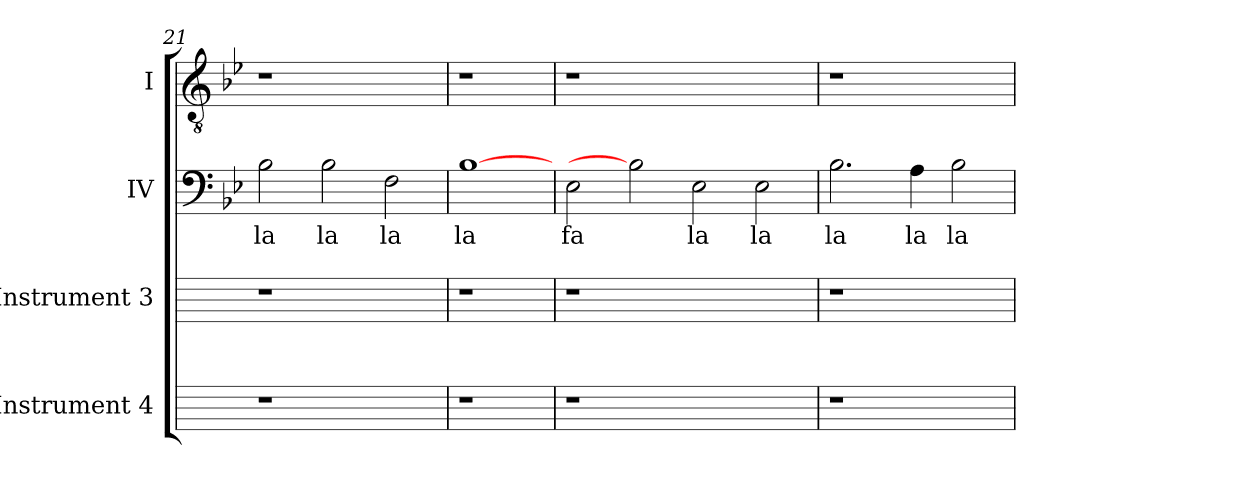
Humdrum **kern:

**kern	**kern	**kern	**text	**kern
*part4	*part3	*part2	*part2	*part1
*staff4	*staff3	*staff2	*staff2	*staff1
*I"Instrument 4	*I"Instrument 3	*I"IV	*	*I"I
*	*	*clefF4	*	*clefGv2
*	*	*k[b-e-]	*	*k[b-e-]
*	*	*B-:	*	*B-:
=21	=21	=21	=21	=21
!	!	!	!LO:LY:b:cj	!
1r	1r	2B-\	la	1r
!	!	!	!LO:LY:b:cj	!
.	.	2B-\	la	.
!	!	!	!LO:LY:b:cj	!
2ryy	2ryy	2F\	la	2ryy
=22	=22	=22	=22	=22
!	!	!	!LO:LY:b:cj	!
1r	1r	[1B-	la	1r
=23	=23	=23	=23	=23
!	!	!	!LO:LY:b:cj	!
1r	1r	2E-\	fa	1r
.	.	2B-]	.	.
!	!	!	!LO:LY:b:cj	!
1ryy	1ryy	2E-\	la	1ryy
!	!	!	!LO:LY:b:cj	!
.	.	2E-\	la	.
=24	=24	=24	=24	=24
!	!	!	!LO:LY:b:cj	!
1r	1r	2.B-\	la	1r
!	!	!	!LO:LY:b:cj	!
.	.	4A\	la	.
!	!	!	!LO:LY:b:cj	!
2ryy	2ryy	2B-\	la	2ryy
=	=	=	=	=
*-	*-	*-	*-	*-
